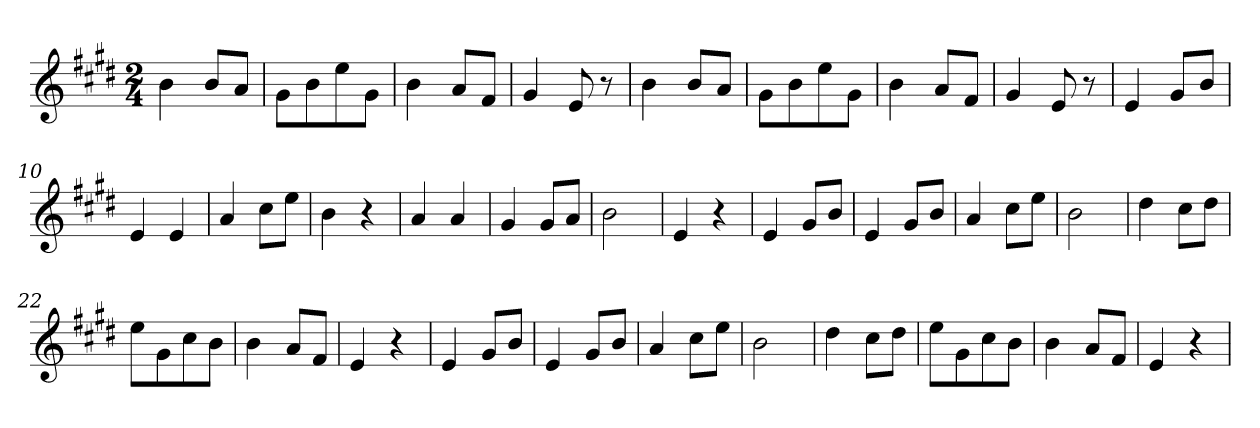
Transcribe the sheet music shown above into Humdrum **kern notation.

**kern
*part1
*staff1
*clefG2
*k[f#c#g#d#]
*E:
*M2/4
=1
4b\
8b/L
8a/J
=2
8g#\L
8b\
8ee\
8g#\J
=3
4b\
8a/L
8f#/J
=4
4g#/
8e/
8r
=5
4b\
8b/L
8a/J
=6
8g#\L
8b\
8ee\
8g#\J
=7
4b\
8a/L
8f#/J
=8
4g#/
8e/
8r
=9
4e/
8g#/L
8b/J
=10
4e/
4e/
=11
4a/
8cc#\L
8ee\J
=12
4b\
4r
=13
4a/
4a/
!!LO:LB:g=z
=14
4g#/
8g#/L
8a/J
=15
2b\
=16
4e/
4r
=17
4e/
8g#/L
8b/J
=18
4e/
8g#/L
8b/J
=19
4a/
8cc#\L
8ee\J
=20
2b\
=21
4dd#\
8cc#\L
8dd#\J
=22
8ee\L
8g#\
8cc#\
8b\J
=23
4b\
8a/L
8f#/J
=24
4e/
4r
=25
4e/
8g#/L
8b/J
=26
4e/
8g#/L
8b/J
=27
4a/
8cc#\L
8ee\J
!!LO:LB:g=z
=28
2b\
=29
4dd#\
8cc#\L
8dd#\J
=30
8ee\L
8g#\
8cc#\
8b\J
=31
4b\
8a/L
8f#/J
=32
4e/
4r
=
*-
